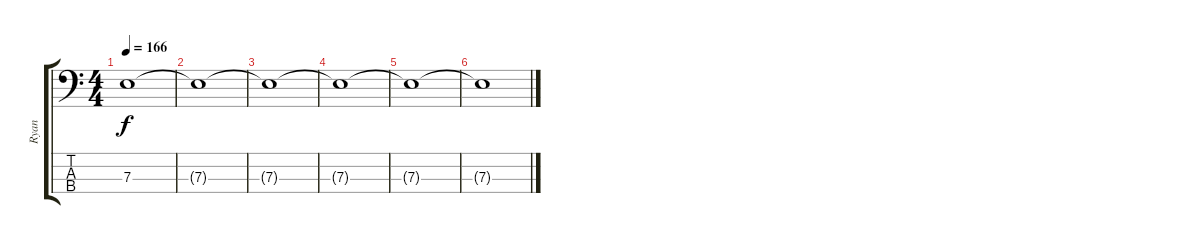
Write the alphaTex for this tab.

\track ("Ryan" "Ryan") {instrument electricbassfinger}
\staff {score tabs}
\tuning (G2 D2 A1 E1) {hide}
\ts (4 4)
\tempo 166
\clef f4
\ks c
7.3{t}.1{dy f} |
7.3{t}.1 |
7.3{t}.1 |
7.3{t}.1 |
7.3{t}.1 |
7.3{t}.1
